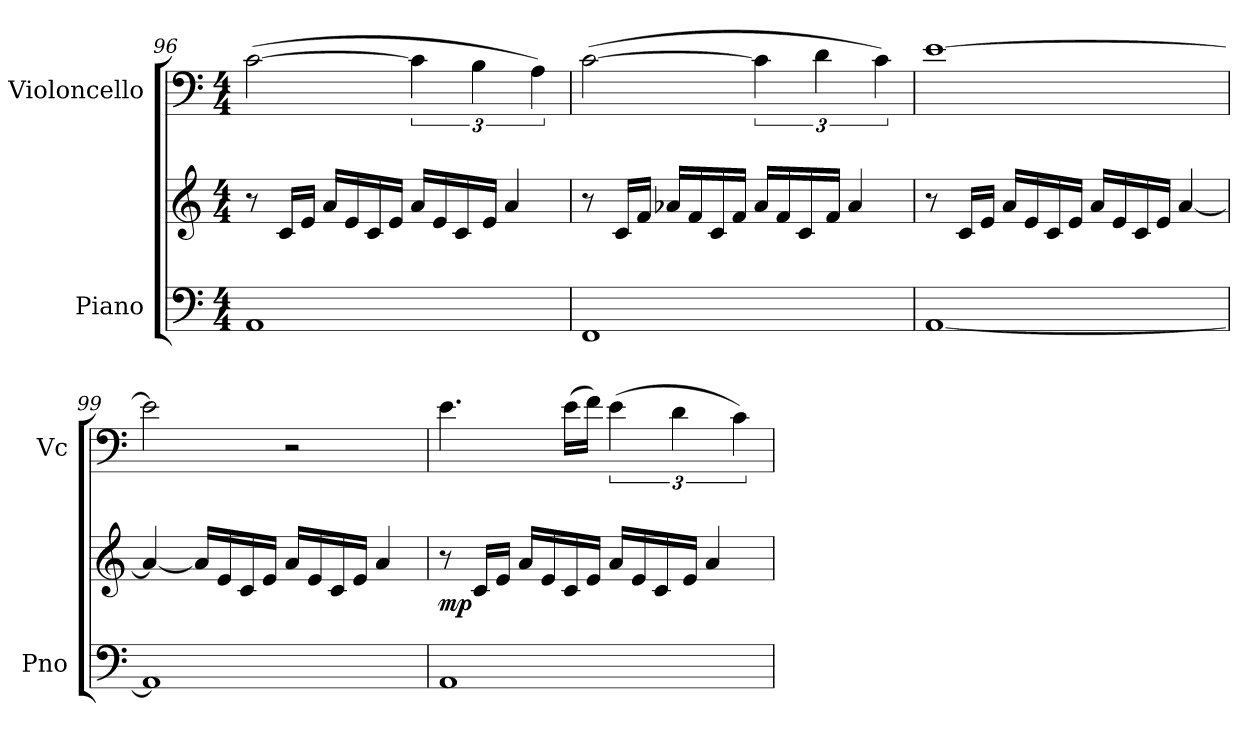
**kern	**kern	**dynam	**kern
*part2	*part2	*part2	*part1
*staff3	*staff2	*staff2/3	*staff1
*I"Piano	*	*	*I"Violoncello
*I'Pno	*	*	*I'Vc
*clefF4	*clefG2	*	*clefF4
*k[]	*k[]	*	*k[]
*M4/4	*M4/4	*	*M4/4
=96	=96	=96	=96
1AA	8r	.	(>[2c\
.	16c/LL	.	.
.	16e/JJ	.	.
.	16a/LL	.	.
.	16e/	.	.
.	16c/	.	.
.	16e/JJ	.	.
.	16a/LL	.	6c\]
.	16e/	.	.
.	16c/	.	.
.	.	.	6B\
.	16e/JJ	.	.
.	4a/	.	.
.	.	.	6A\)
!!LO:LB:g=z
=97	=97	=97	=97
1FF	8r	.	(>[2c\
.	16c/LL	.	.
.	16f/JJ	.	.
.	16a-X/LL	.	.
.	16f/	.	.
.	16c/	.	.
.	16f/JJ	.	.
.	16a-/LL	.	6c\]
.	16f/	.	.
.	16c/	.	.
.	.	.	6d\
.	16f/JJ	.	.
.	4a-/	.	.
.	.	.	6c\)
=98	=98	=98	=98
[1AA	8r	.	[1e
.	16c/LL	.	.
.	16e/JJ	.	.
.	16a/LL	.	.
.	16e/	.	.
.	16c/	.	.
.	16e/JJ	.	.
.	16a/LL	.	.
.	16e/	.	.
.	16c/	.	.
.	16e/JJ	.	.
.	[4a/	.	.
=99	=99	=99	=99
1AA]	4a/_	.	2e\]
.	16a/LL]	.	.
.	16e/	.	.
.	16c/	.	.
.	16e/JJ	.	.
.	16a/LL	.	2r
.	16e/	.	.
.	16c/	.	.
.	16e/JJ	.	.
.	4a/	.	.
!!LO:PB:g=z
=100	=100	=100	=100
!	!	!LO:DY:b	!
1AA	8r	mp	4.e\
.	16c/LL	.	.
.	16e/JJ	.	.
.	16a/LL	.	.
.	16e/	.	.
.	16c/	.	(>16e\LL
.	16e/JJ	.	16f\JJ)
.	16a/LL	.	(>6e\
.	16e/	.	.
.	16c/	.	.
.	.	.	6d\
.	16e/JJ	.	.
.	4a/	.	.
.	.	.	6c\)
=	=	=	=
*-	*-	*-	*-
